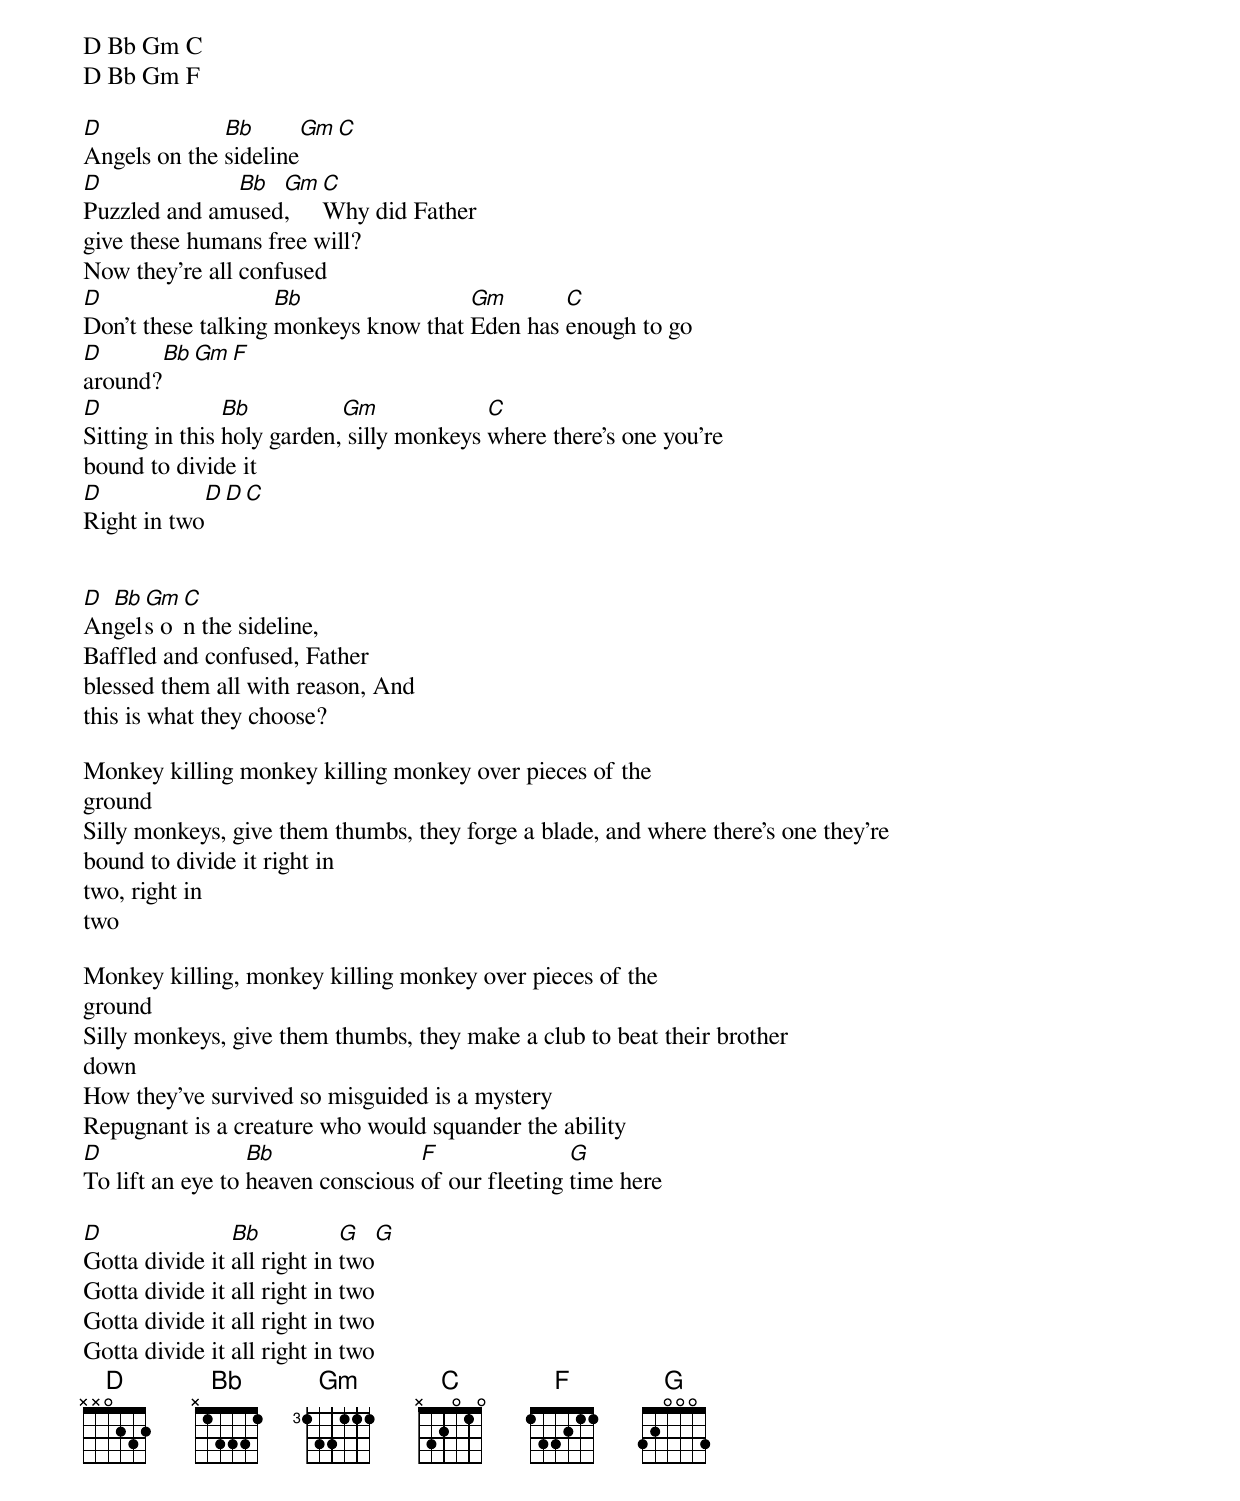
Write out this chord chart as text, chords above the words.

D Bb Gm C
D Bb Gm F

D             Bb       Gm  C
Angels on the sideline
D             Bb  Gm C
Puzzled and amused,  Why did Father
give these humans free will?
Now they're all confused
D                   Bb                Gm       C
Don't these talking monkeys know that Eden has enough to go
D        Bb Gm F
around?
D               Bb          Gm             C
Sitting in this holy garden, silly monkeys where there's one you're
bound to divide it
D            D D C
Right in two


D Bb Gm C
Angels on the sideline,
Baffled and confused, Father
blessed them all with reason, And
this is what they choose?

Monkey killing monkey killing monkey over pieces of the
ground
Silly monkeys, give them thumbs, they forge a blade, and where there's one they're
bound to divide it right in
two, right in
two

Monkey killing, monkey killing monkey over pieces of the
ground
Silly monkeys, give them thumbs, they make a club to beat their brother
down
How they've survived so misguided is a mystery
Repugnant is a creature who would squander the ability
D                 Bb               F               G
To lift an eye to heaven conscious of our fleeting time here

D               Bb           G    G
Gotta divide it all right in two
Gotta divide it all right in two
Gotta divide it all right in two
Gotta divide it all right in two
